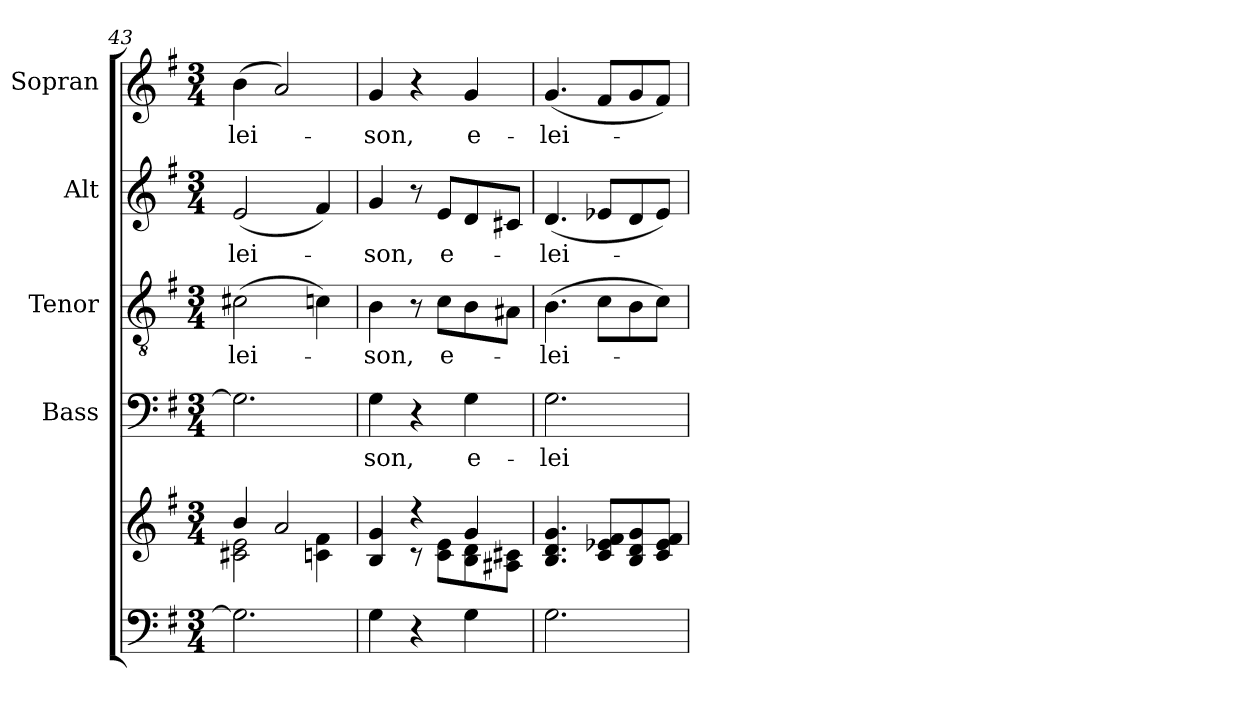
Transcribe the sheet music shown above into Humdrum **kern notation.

**kern	**kern	**kern	**text	**kern	**text	**kern	**text	**kern	**text
*part5	*part5	*part4	*part4	*part3	*part3	*part2	*part2	*part1	*part1
*staff6	*staff5	*staff4	*staff4	*staff3	*staff3	*staff2	*staff2	*staff1	*staff1
*	*	*I"Bass	*	*I"Tenor	*	*I"Alt	*	*I"Sopran	*
*	*	*I'B	*	*I'T	*	*I'A	*	*I'S	*
*clefF4	*clefG2	*clefF4	*	*clefGv2	*	*clefG2	*	*clefG2	*
*k[f#]	*k[f#]	*k[f#]	*	*k[f#]	*	*k[f#]	*	*k[f#]	*
*G:	*G:	*G:	*	*G:	*	*G:	*	*G:	*
*M3/4	*M3/4	*M3/4	*	*M3/4	*	*M3/4	*	*M3/4	*
=43	=43	=43	=43	=43	=43	=43	=43	=43	=43
*	*^	*	*	*	*	*	*	*	*
!	!	!	!	!	!	!LO:LY:b	!	!LO:LY:b	!	!LO:LY:b
2.G\]	4b/	2c#X\ 2e\	2.G\]	.	(>2c#X\	-lei-	(<2e/	-lei-	(>4b\	-lei-
.	2a/	.	.	.	.	.	.	.	2a/)	.
.	.	4cn\ 4f#\	.	.	4cn\)	.	4f#/)	.	.	.
=44	=44	=44	=44	=44	=44	=44	=44	=44	=44	=44
!	!	!	!	!LO:LY:b	!	!LO:LY:b	!	!LO:LY:b	!	!LO:LY:b
4G\	4B/ 4g/	4ryy	4G\	-son,	4B\	-son,	4g/	-son,	4g/	-son,
4r	4rcc	8rc	4r	.	8r	.	8r	.	4r	.
!	!	!	!	!	!	!LO:LY:b	!	!LO:LY:b	!	!
.	.	8c\ 8e\L	.	.	8c\L	e-	8e/L	e-	.	.
!	!	!	!	!LO:LY:b	!	!	!	!	!	!LO:LY:b
4G\	4g/	8B\ 8d\	4G\	e-	8B\	.	8d/	.	4g/	e-
.	.	8A#X\ 8c#X\J	.	.	8A#X\J	.	8c#X/J	.	.	.
=45	=45	=45	=45	=45	=45	=45	=45	=45	=45	=45
!	!	!	!	!LO:LY:b	!	!LO:LY:b	!	!LO:LY:b	!	!LO:LY:b
*	*v	*v	*	*	*	*	*	*	*	*
2.G\	4.B/ 4.d/ 4.g/	2.G\	-lei-	(>4.B\	-lei-	(<4.d/	-lei-	(<4.g/	-lei-
.	8c/ 8e-X/ 8f#/L	.	.	8c\L	.	8e-X/L	.	8f#/L	.
.	8B/ 8d/ 8g/	.	.	8B\	.	8d/	.	8g/	.
.	8c/ 8e-/ 8f#/J	.	.	8c\J)	.	8e-/J)	.	8f#/J)	.
=	=	=	=	=	=	=	=	=	=
*-	*-	*-	*-	*-	*-	*-	*-	*-	*-
